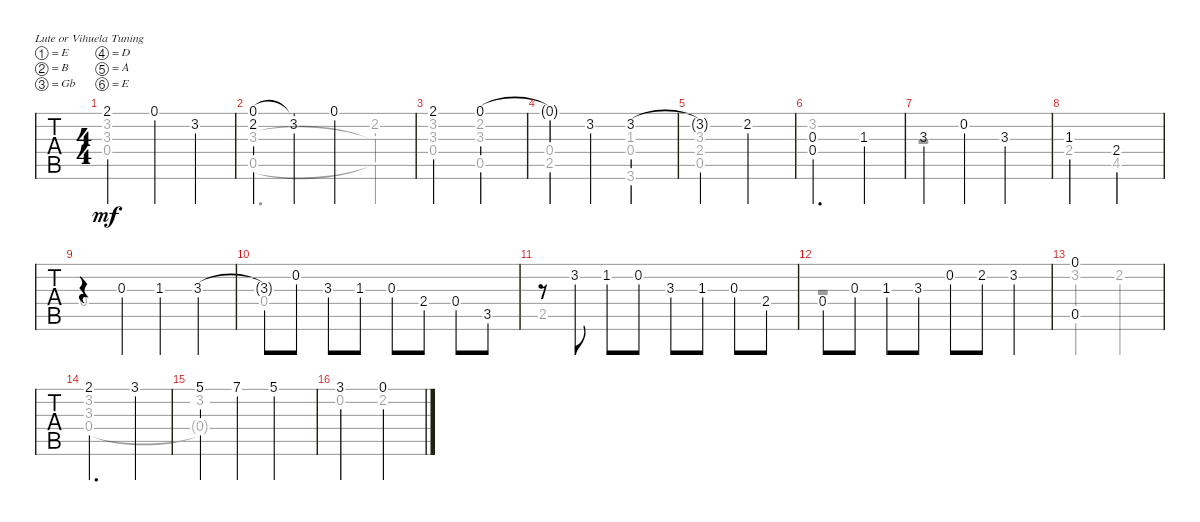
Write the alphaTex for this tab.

\bracketExtendMode groupsimilarinstruments
\singleTrackTrackNamePolicy hidden
\multiTrackTrackNamePolicy hidden
\firstSystemTrackNameOrientation horizontal
\otherSystemsTrackNameOrientation horizontal
\track ("Untitled" "Untitled") {instrument acousticguitarnylon}
\staff {tabs}
\tuning (E4 B3 Gb3 D3 A2 E2)
\voice
\ts (4 4)
\tempo (196 hide)
\clef g2
\scale
0.955864
\ks d
2.1.2{dy mf} 0.1.4 3.2.4 |
\scale
0.955864 (0.1 2.2).4 (0.1{t} 3.2).4 0.1.2 |
\scale
0.955864 2.1.2 0.1.2 |
\scale
0.955864 0.1{t}.4 3.2.4 3.2.2 |
\scale
1.22068 3.2{t}.2 2.2.2 |
\scale
0.955864 (0.4 0.3).2{d} 1.3.4 |
\scale
0.955864 3.3.4 0.2.4 3.3.2 |
\scale
0.955864 1.3.2 2.4.2 |
\scale
0.955864 r.4 0.3.4 1.3.4 3.3.4 |
\scale
0.955864 3.3{t}.8 0.2.8 3.3.8 1.3.8 0.3.8 2.4.8 0.4.8 3.5.8 |
\scale
1.22068 r.8 3.2.8 1.2.8 0.2.8 3.3.8 1.3.8 0.3.8 2.4.8 |
\scale
0.955864 0.4.8 0.3.8 1.3.8 3.3.8 0.2.8 2.2.8 3.2.4 |
\scale
0.955864 (0.1 0.5).1 |
\scale
0.955864 2.1.2{d} 3.1.4 |
\scale
0.955864 5.1.4 7.1.4 5.1.2 |
\scale
0.955864 3.1.2 0.1.2
\voice
\clef g2
\ottava regular
\simile none
\scale
0.955864
\ks d
(3.2 3.3 0.4).1{dy mf} |
\scale
0.955864 (3.3 0.5).2{d} (2.2 3.3{t} 0.5{t}).4 |
\scale
0.955864 (3.2 3.3 0.4).2 (2.2 3.3 0.5).2 |
\scale
0.955864 (0.4 2.5).2 (1.3 0.4 3.6).2 |
\scale
1.22068 (3.3 2.4 0.5).1 |
\scale
0.955864 3.2.1 |
\scale
0.955864 r.1 |
\scale
0.955864 2.4.2 4.5.2 |
\scale
0.955864 0.4.1 |
\scale
0.955864 0.4.1 |
\scale
1.22068 2.5.1 |
\scale
0.955864 r.1 |
\scale
0.955864 3.2.2 2.2.2 |
\scale
0.955864 (3.2 3.3 0.4).1 |
\scale
0.955864 (3.2 0.4{t}).1 |
\scale
0.955864 0.2.2 2.2.2
